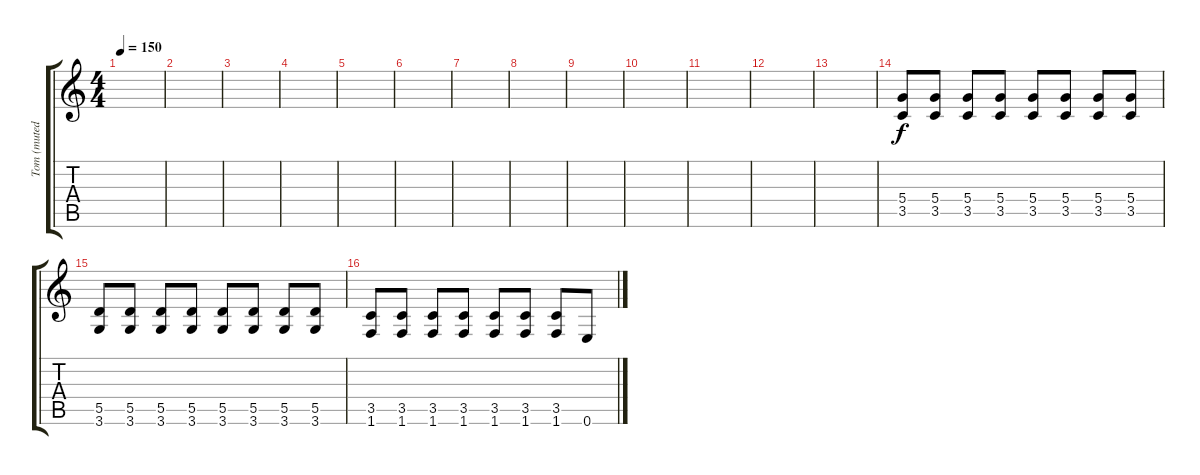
\track ("Tom (muted)" "Tom (muted") {instrument electricguitarmuted}
\staff {score tabs}
\tuning (E4 B3 G3 D3 A2 E2) {hide}
\ts (4 4)
\tempo 150
\clef g2
\ks c
|
|
|
|
|
|
|
|
|
|
|
|
|
(5.4 3.5).8{instrument acousticguitarnylon} (5.4 3.5).8 (5.4 3.5).8 (5.4 3.5).8 (5.4 3.5).8 (5.4 3.5).8 (5.4 3.5).8 (5.4 3.5).8 |
(5.5 3.6).8 (5.5 3.6).8 (5.5 3.6).8 (5.5 3.6).8 (5.5 3.6).8 (5.5 3.6).8 (5.5 3.6).8 (5.5 3.6).8 |
(3.5 1.6).8 (3.5 1.6).8 (3.5 1.6).8 (3.5 1.6).8 (3.5 1.6).8 (3.5 1.6).8 (3.5 1.6).8 0.6.8
